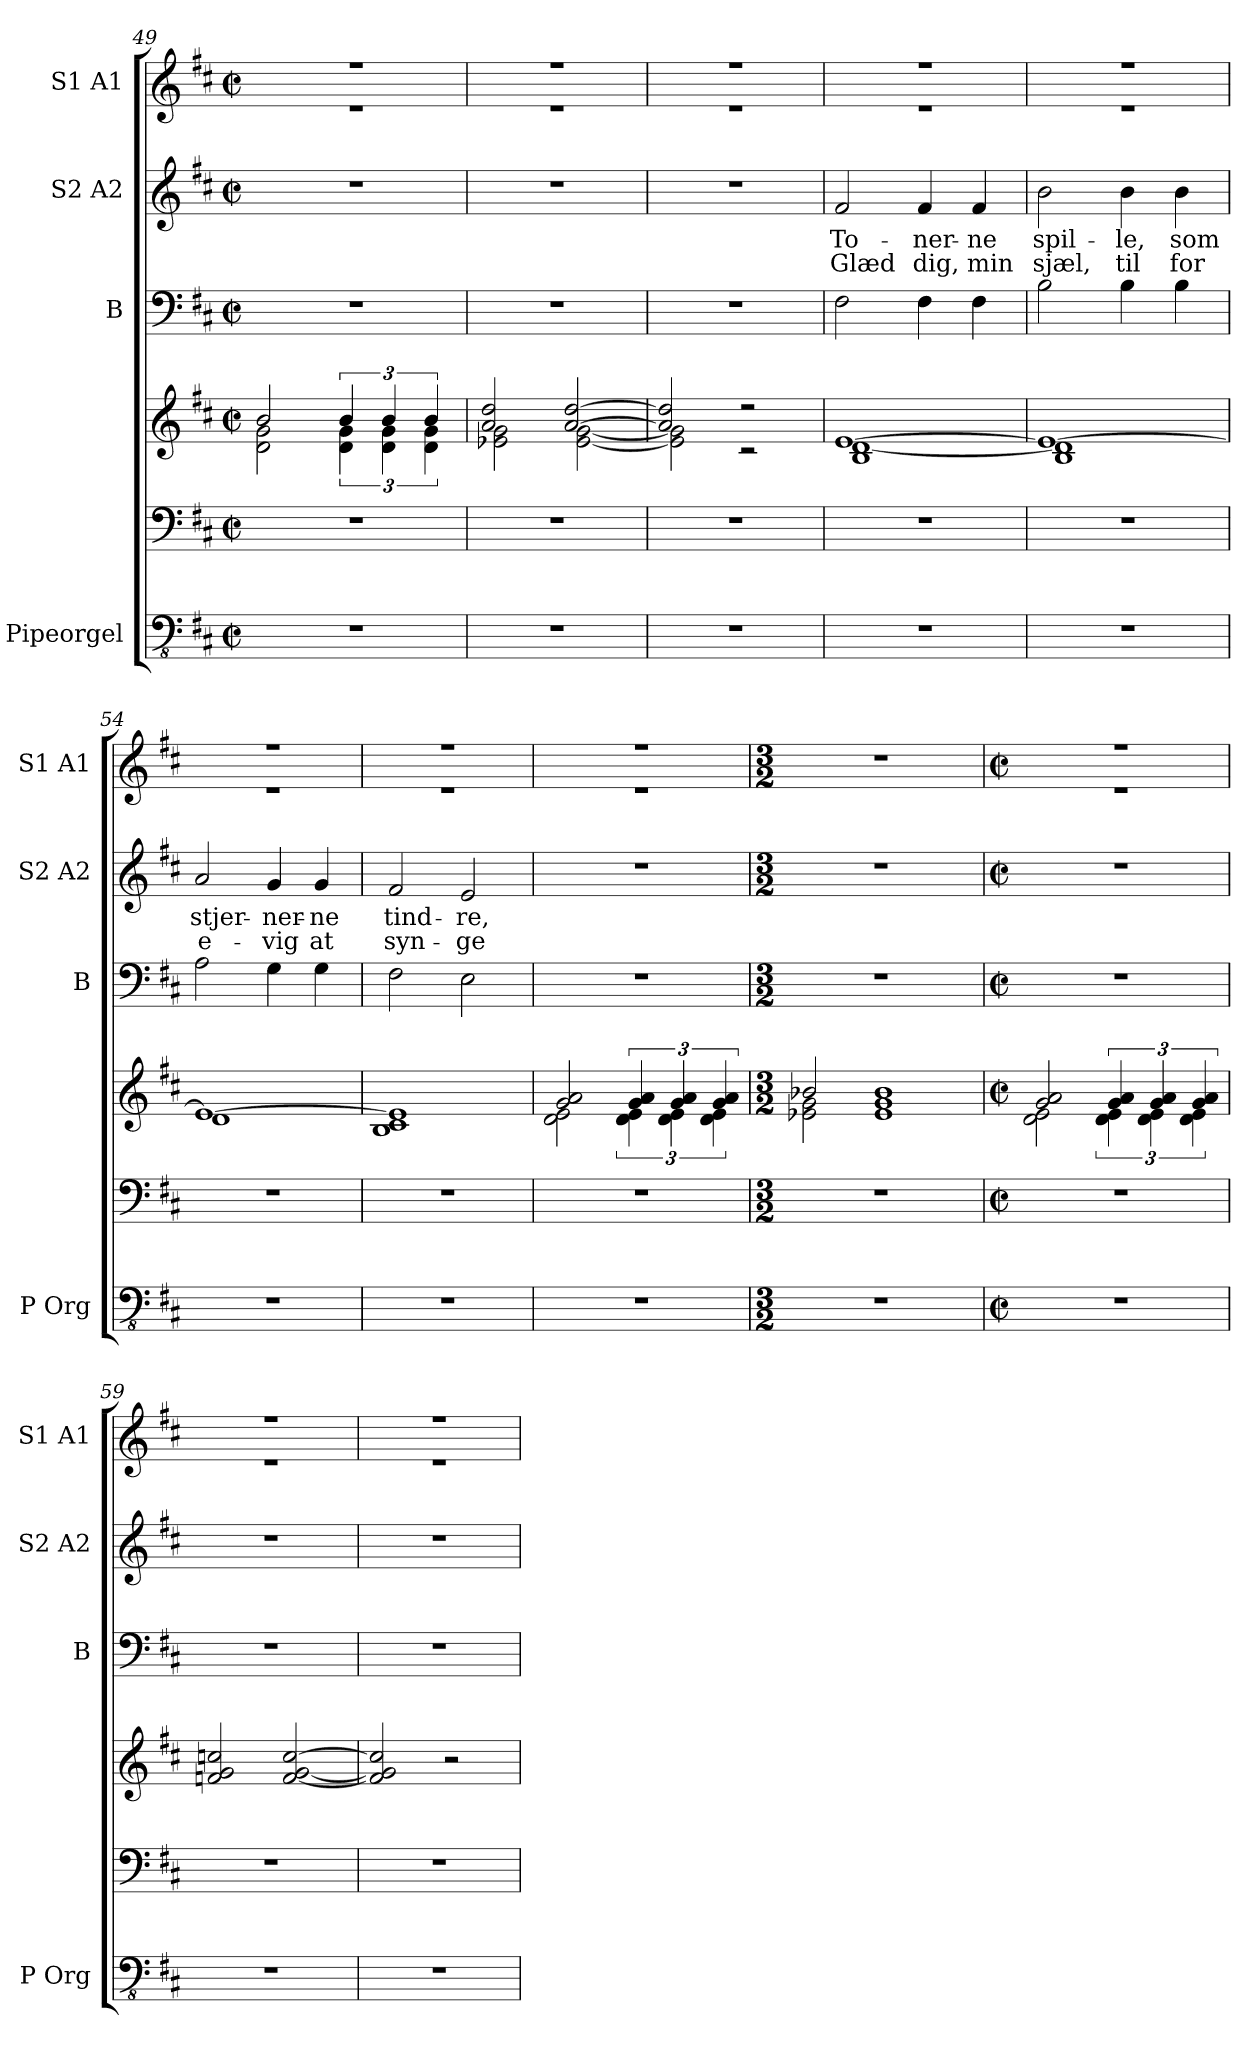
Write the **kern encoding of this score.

**kern	**kern	**kern	**kern	**kern	**text	**text	**kern
*part4	*part4	*part4	*part3	*part2	*part2	*part2	*part1
*staff6	*staff5	*staff4	*staff3	*staff2	*staff2	*staff2	*staff1
*I"Pipeorgel	*	*	*I"B	*I"S2 A2	*	*	*I"S1 A1
*I'P Org	*	*	*I'B	*I'S2 A2	*	*	*I'S1 A1
*clefFv4	*clefF4	*clefG2	*clefF4	*clefG2	*	*	*clefG2
*k[f#c#]	*k[f#c#]	*k[f#c#]	*k[f#c#]	*k[f#c#]	*	*	*k[f#c#]
*M2/2	*M2/2	*M2/2	*M2/2	*M2/2	*	*	*M2/2
*met(c|)	*met(c|)	*met(c|)	*met(c|)	*met(c|)	*	*	*met(c|)
=49	=49	=49	=49	=49	=49	=49	=49
*	*	*^	*	*	*	*	*^
1r	1r	2b/	2d\ 2g\	1r	1r	.	.	1r	1r
.	.	6b/	6d\ 6g\	.	.	.	.	.	.
.	.	6b/	6d\ 6g\	.	.	.	.	.	.
.	.	6b/	6d\ 6g\	.	.	.	.	.	.
=50	=50	=50	=50	=50	=50	=50	=50	=50	=50
1r	1r	2a/ 2dd/	2e-X\ 2g\	1r	1r	.	.	1r	1r
.	.	[2a/ [2dd/	[2e-\ [2g\	.	.	.	.	.	.
=51	=51	=51	=51	=51	=51	=51	=51	=51	=51
1r	1r	2a/] 2dd/]	2e-\] 2g\]	1r	1r	.	.	1r	1r
.	.	2r	2r	.	.	.	.	.	.
=52	=52	=52	=52	=52	=52	=52	=52	=52	=52
!	!	!	!	!	!	!LO:LY:b	!LO:LY:b	!	!
1r	1r	[1e	1B [1d	2F#\	2f#/	To-	Glæd	1r	1r
!	!	!	!	!	!	!LO:LY:b	!LO:LY:b	!	!
.	.	.	.	4F#\	4f#/	-ner-	dig,	.	.
!	!	!	!	!	!	!LO:LY:b	!LO:LY:b	!	!
.	.	.	.	4F#\	4f#/	-ne	min	.	.
=53	=53	=53	=53	=53	=53	=53	=53	=53	=53
!	!	!	!	!	!	!LO:LY:b	!LO:LY:b	!	!
1r	1r	1e_	1B 1d]	2B\	2b\	spil-	sjæl,	1r	1r
!	!	!	!	!	!	!LO:LY:b	!LO:LY:b	!	!
.	.	.	.	4B\	4b\	-le,	til	.	.
!	!	!	!	!	!	!LO:LY:b	!LO:LY:b	!	!
.	.	.	.	4B\	4b\	som	for	.	.
=54	=54	=54	=54	=54	=54	=54	=54	=54	=54
!	!	!	!	!	!	!LO:LY:b	!LO:LY:b	!	!
1r	1r	1e_	1d	2A\	2a/	stjer-	e-	1r	1r
!	!	!	!	!	!	!LO:LY:b	!LO:LY:b	!	!
.	.	.	.	4G\	4g/	-ner-	-vig	.	.
!	!	!	!	!	!	!LO:LY:b	!LO:LY:b	!	!
.	.	.	.	4G\	4g/	-ne	at	.	.
=55	=55	=55	=55	=55	=55	=55	=55	=55	=55
!	!	!	!	!	!	!LO:LY:b	!LO:LY:b	!	!
1r	1r	1e]	1B 1c#	2F#\	2f#/	tind-	syn-	1r	1r
!	!	!	!	!	!	!LO:LY:b	!LO:LY:b	!	!
.	.	.	.	2E\	2e/	-re,	-ge	.	.
!!LO:LB:g=z	!!
=56	=56	=56	=56	=56	=56	=56	=56	=56	=56
1r	1r	2g/ 2a/	2d\ 2e\	1r	1r	.	.	1r	1r
.	.	6g/ 6a/	6d\ 6e\	.	.	.	.	.	.
.	.	6g/ 6a/	6d\ 6e\	.	.	.	.	.	.
.	.	6g/ 6a/	6d\ 6e\	.	.	.	.	.	.
*	*	*	*	*	*	*	*	*v	*v
=57	=57	=57	=57	=57	=57	=57	=57	=57
*M3/2	*M3/2	*M3/2	*	*M3/2	*M3/2	*	*	*M3/2
1.r	1.r	2b-X/	2e-X\ 2g\	1.r	1.r	.	.	1.r
.	.	1b-	1e- 1g	.	.	.	.	.
=58	=58	=58	=58	=58	=58	=58	=58	=58
*M2/2	*M2/2	*M2/2	*	*M2/2	*M2/2	*	*	*M2/2
*met(c|)	*met(c|)	*met(c|)	*	*met(c|)	*met(c|)	*	*	*met(c|)
*	*	*	*	*	*	*	*	*^
1r	1r	2g/ 2a/	2d\ 2e\	1r	1r	.	.	1r	1r
.	.	6g/ 6a/	6d\ 6e\	.	.	.	.	.	.
.	.	6g/ 6a/	6d\ 6e\	.	.	.	.	.	.
.	.	6g/ 6a/	6d\ 6e\	.	.	.	.	.	.
*	*	*v	*v	*	*	*	*	*	*
=59	=59	=59	=59	=59	=59	=59	=59	=59
1r	1r	2fn/ 2g/ 2ccn/	1r	1r	.	.	1r	1r
.	.	[2f/ [2g/ [2cc/	.	.	.	.	.	.
=60	=60	=60	=60	=60	=60	=60	=60	=60
1r	1r	2f/] 2g/] 2cc/]	1r	1r	.	.	1r	1r
.	.	2r	.	.	.	.	.	.
*	*	*	*	*	*	*	*v	*v
=	=	=	=	=	=	=	=
*-	*-	*-	*-	*-	*-	*-	*-
